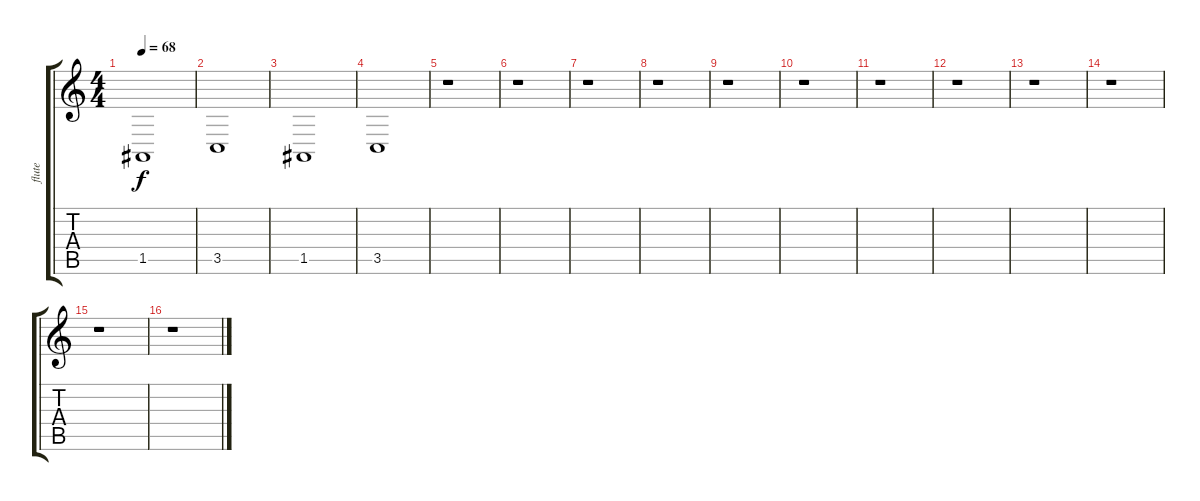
\track ("flute" "flute") {instrument flute}
\staff {score tabs}
\tuning (E4 B3 G3 D3 A2 E2) {hide}
\ts (4 4)
\tempo 68
\clef g2
\ks c
1.5.1{dy f instrument flute} |
3.5.1 |
1.5.1 |
3.5.1 |
r.1 |
r.1 |
r.1 |
r.1 |
r.1 |
r.1 |
r.1 |
r.1 |
r.1 |
r.1 |
r.1 |
r.1
